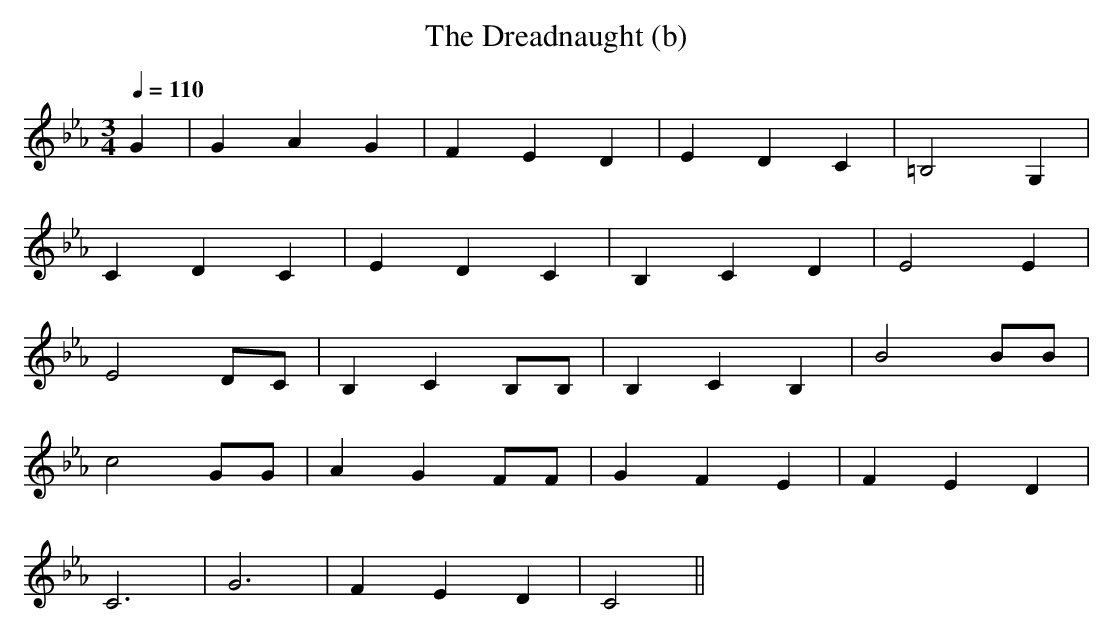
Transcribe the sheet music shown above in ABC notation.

X:1
T:The Dreadnaught (b)
M:3/4
L:1/8
Q:1/4=110
K:Cm
G2|\
G2 A2 G2|F2 E2 D2|E2 D2 C2|=B,4 G,2|
C2 D2 C2|E2 D2 C2|B,2C2 D2|E4 E2|
E4 DC|B,2 C2 B,B,|B,2C2 B,2|B4 BB|
c4 GG|A2 G2 FF|G2 F2 E2|F2 E2 D2|
C6|G6|F2 E2 D2|C4||
